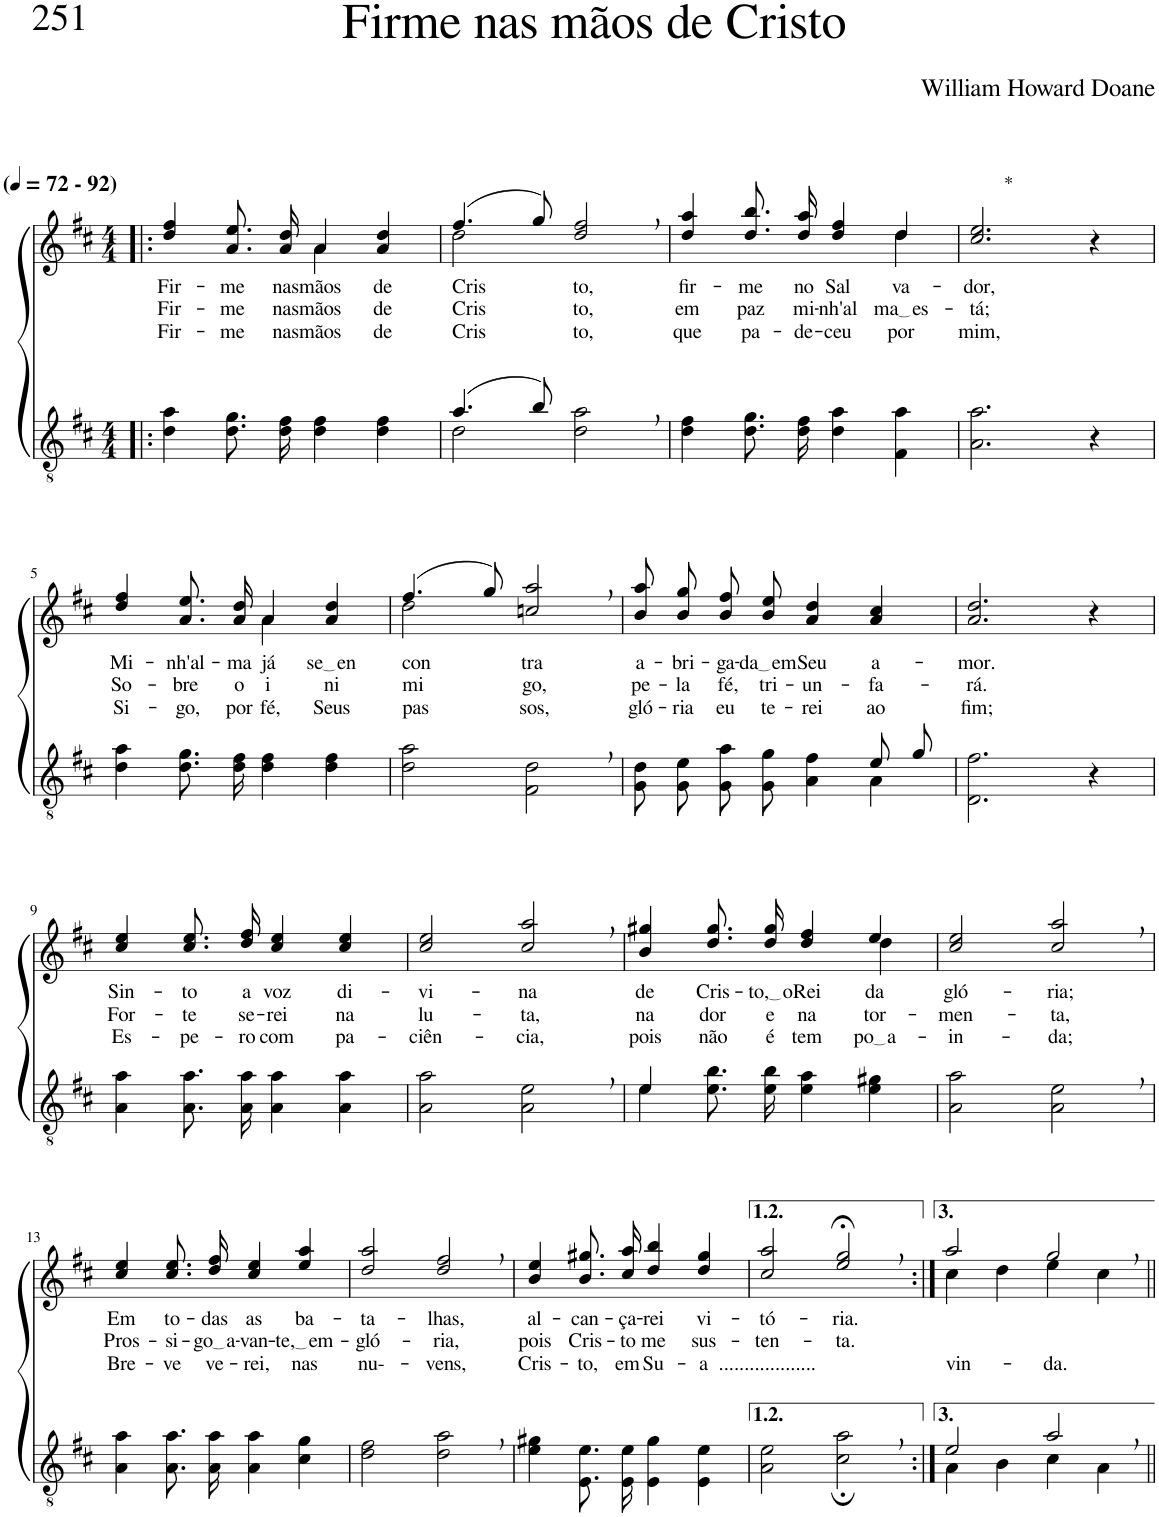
**kern	**kern	**text	**text	**text
*part2	*part1	*part1	*part1	*part1
*staff2	*staff1	*staff1	*staff1	*staff1
*I"Parte III e IV	*I"Parte I e II	*	*	*
*clefGv2	*clefG2	*	*	*
*Trd4c7	*Trd4c7	*	*	*
*k[f#c#]	*k[f#c#]	*	*	*
*M4/4	*M4/4	*	*	*
*MM72	*MM72	*	*	*
=1!|:	=1!|:	=1!|:	=1!|:	=1!|:
!	!LO:TX:a:B:t=(	!	!	!
!	!LO:TX:a:B:t=- 92)	!	!	!
!	!	!LO:LY:b	!LO:LY:b	!LO:LY:b
*	*^	*	*	*
4d\ 4a\	4dd/ 4ff#/	2ryy	Fir-	Fir-	Fir-
!	!	!	!LO:LY:b	!LO:LY:b	!LO:LY:b
8.d\ 8.g\L	8.a\ 8.ee\L	.	-me	-me	-me
!	!	!	!LO:LY:b	!LO:LY:b	!LO:LY:b
16d\ 16f#\Jk	16a\ 16dd\Jk	.	nas	nas	nas
!	!	!	!LO:LY:b	!LO:LY:b	!LO:LY:b
4d\ 4f#\	4a/	4a\	mãos	mãos	mãos
!	!	!	!LO:LY:b	!LO:LY:b	!LO:LY:b
4d\ 4f#\	4a/ 4dd/	4ryy	de	de	de
=2	=2	=2	=2	=2	=2
*^	*	*	*	*	*
!	!	!	!	!LO:LY:b	!LO:LY:b	!LO:LY:b
(4.a/	2d\	(4.ff#/	2dd\	Cris-	Cris-	Cris-
8b/)	.	8gg/)	.	.	.	.
!	!	!	!	!LO:LY:b	!LO:LY:b	!LO:LY:b
2ryy	2d\ 2a\	2dd/, 2ff#/,	2ryy	-to,	-to,	-to,
=3	=3	=3	=3	=3	=3	=3
!	!	!	!	!LO:LY:b	!LO:LY:b	!LO:LY:b
*v	*v	*	*	*	*	*
4d\ 4f#\	4dd/ 4aa/	2.ryy	fir-	em	que
!	!	!	!LO:LY:b	!LO:LY:b	!LO:LY:b
8.d\ 8.g\L	8.dd\ 8.bb\L	.	-me	paz	pa-
!	!	!	!LO:LY:b	!LO:LY:b	!LO:LY:b
16d\ 16f#\Jk	16dd\ 16aa\Jk	.	no	mi-	-de-
!	!	!	!LO:LY:b	!LO:LY:b	!LO:LY:b
4d\ 4a\	4dd/ 4ff#/	.	Sal-	-nh'al	-ceu
!	!	!	!LO:LY:b	!LO:LY:b	!LO:LY:b
4F#\ 4a\	4dd/	4dd\	-va-	ma es	por
=4	=4	=4	=4	=4	=4
!	!LO:TX:a:t=*	!	!	!	!
!	!	!	!LO:LY:b	!LO:LY:b	!LO:LY:b
*	*v	*v	*	*	*
2.A\ 2.a\	2.cc#/ 2.ee/	-dor,	tá;	mim,
4r	4r	.	.	.
!!LO:LB:g=z
=5	=5	=5	=5	=5
!	!	!LO:LY:b	!LO:LY:b	!LO:LY:b
*	*^	*	*	*
4d\ 4a\	4dd/ 4ff#/	2ryy	Mi-	So-	Si-
!	!	!	!LO:LY:b	!LO:LY:b	!LO:LY:b
8.d\ 8.g\L	8.a\ 8.ee\L	.	-nh'al-	-bre	-go,
!	!	!	!LO:LY:b	!LO:LY:b	!LO:LY:b
16d\ 16f#\Jk	16a\ 16dd\Jk	.	-ma	o	por
!	!	!	!LO:LY:b	!LO:LY:b	!LO:LY:b
4d\ 4f#\	4a/	4a\	já	-i-	fé,
!	!	!	!LO:LY:b	!LO:LY:b	!LO:LY:b
4d\ 4f#\	4a/ 4dd/	4ryy	se en	-ni-	Seus
=6	=6	=6	=6	=6	=6
!	!	!	!LO:LY:b	!LO:LY:b	!LO:LY:b
2d\ 2a\	(4.ff#/	2dd\	con-	-mi-	pas-
.	8gg/)	.	.	.	.
!	!	!	!LO:LY:b	!LO:LY:b	!LO:LY:b
2F#\, 2d\,	2ccn/, 2aa/,	2ryy	-tra	-go,	-sos,
=7	=7	=7	=7	=7	=7
*^	*	*	*	*	*
!	!	!	!	!LO:LY:b	!LO:LY:b	!LO:LY:b
*	*	*v	*v	*	*	*
2ryy	8G\ 8d\L	8b\ 8aa\L	a-	pe-	gló-
!	!	!	!LO:LY:b	!LO:LY:b	!LO:LY:b
.	8G\ 8e\J	8b\ 8gg\J	-bri-	-la	-ria
!	!	!	!LO:LY:b	!LO:LY:b	!LO:LY:b
.	8G\ 8a\L	8b\ 8ff#\L	-ga-	fé,	eu
!	!	!	!LO:LY:b	!LO:LY:b	!LO:LY:b
.	8G\ 8g\J	8b\ 8ee\J	da em	tri-	te-
!	!	!	!LO:LY:b	!LO:LY:b	!LO:LY:b
4ryy	4A\ 4f#\	4a/ 4dd/	Seu	-un-	-rei
!	!	!	!LO:LY:b	!LO:LY:b	!LO:LY:b
8e/L	4A\	4a/ 4cc#/	a-	-fa-	ao
8g/J	.	.	.	.	.
*v	*v	*	*	*	*
=8	=8	=8	=8	=8
!	!	!LO:LY:b	!LO:LY:b	!LO:LY:b
2.D\ 2.f#\	2.a/ 2.dd/	-mor.	-rá.	fim;
4r	4r	.	.	.
!!LO:LB:g=z
=9	=9	=9	=9	=9
!	!	!LO:LY:b	!LO:LY:b	!LO:LY:b
4A\ 4a\	4cc#/ 4ee/	Sin-	For-	Es-
!	!	!LO:LY:b	!LO:LY:b	!LO:LY:b
8.A\ 8.a\L	8.cc#\ 8.ee\L	-to	-te	-pe-
!	!	!LO:LY:b	!LO:LY:b	!LO:LY:b
16A\ 16a\Jk	16dd\ 16ff#\Jk	a	se-	-ro
!	!	!LO:LY:b	!LO:LY:b	!LO:LY:b
4A\ 4a\	4cc#/ 4ee/	voz	-rei	com
!	!	!LO:LY:b	!LO:LY:b	!LO:LY:b
4A\ 4a\	4cc#/ 4ee/	di-	na	pa-
=10	=10	=10	=10	=10
!	!	!LO:LY:b	!LO:LY:b	!LO:LY:b
2A\ 2a\	2cc#/ 2ee/	-vi-	lu-	-ciên-
!	!	!LO:LY:b	!LO:LY:b	!LO:LY:b
2A\, 2e\,	2cc#/, 2aa/,	-na	-ta,	-cia,
=11	=11	=11	=11	=11
*^	*	*	*	*
!	!	!	!LO:LY:b	!LO:LY:b	!LO:LY:b
*	*	*^	*	*	*
4e\	4e/	4b/ 4gg#X/	2.ryy	de	na	pois
!	!	!	!	!LO:LY:b	!LO:LY:b	!LO:LY:b
8.e\ 8.b\L	2.ryy	8.dd\ 8.gg#\L	.	Cris-	dor	não
!	!	!	!	!LO:LY:b	!LO:LY:b	!LO:LY:b
16e\ 16b\Jk	.	16dd\ 16gg#\Jk	.	to, o	e	é
!	!	!	!	!LO:LY:b	!LO:LY:b	!LO:LY:b
4e\ 4a\	.	4dd/ 4ff#/	.	Rei	na	tem-
!	!	!	!	!LO:LY:b	!LO:LY:b	!LO:LY:b
4e\ 4g#X\	.	4ee/	4dd\	da	tor-	po a
*v	*v	*	*	*	*	*
=12	=12	=12	=12	=12	=12
!	!	!	!LO:LY:b	!LO:LY:b	!LO:LY:b
*	*v	*v	*	*	*
2A\ 2a\	2cc#/ 2ee/	gló-	-men-	-in-
!	!	!LO:LY:b	!LO:LY:b	!LO:LY:b
2A\, 2e\,	2cc#/, 2aa/,	-ria;	-ta,	-da;
!!LO:LB:g=z
=13	=13	=13	=13	=13
!	!	!LO:LY:b	!LO:LY:b	!LO:LY:b
4A\ 4a\	4cc#/ 4ee/	Em	Pros-	Bre-
!	!	!LO:LY:b	!LO:LY:b	!LO:LY:b
8.A\ 8.a\L	8.cc#\ 8.ee\L	to-	-si-	-ve
!	!	!LO:LY:b	!LO:LY:b	!LO:LY:b
16A\ 16a\Jk	16dd\ 16ff#\Jk	-das	go a	ve-
!	!	!LO:LY:b	!LO:LY:b	!LO:LY:b
4A\ 4a\	4cc#/ 4ee/	as	-van-	-rei,
!	!	!LO:LY:b	!LO:LY:b	!LO:LY:b
4c#\ 4g\	4ee/ 4aa/	ba-	te, em	nas
=14	=14	=14	=14	=14
!	!	!LO:LY:b	!LO:LY:b	!LO:LY:b
2d\ 2f#\	2dd/ 2aa/	-ta-	-gló-	nu--
!	!	!LO:LY:b	!LO:LY:b	!LO:LY:b
2d\, 2a\,	2dd/, 2ff#/,	-lhas,	-ria,	-vens,
=15	=15	=15	=15	=15
!	!	!LO:LY:b	!LO:LY:b	!LO:LY:b
4e\ 4g#X\	4b/ 4ee/	al-	pois	Cris-
!	!	!LO:LY:b	!LO:LY:b	!LO:LY:b
8.E/ 8.e/L	8.b\ 8.gg#X\L	-can-	Cris-	-to,
!	!	!LO:LY:b	!LO:LY:b	!LO:LY:b
16E/ 16e/Jk	16cc#\ 16aa\Jk	-ça-	-to	em
!	!	!LO:LY:b	!LO:LY:b	!LO:LY:b
4E\ 4g#\	4dd/ 4bb/	-rei	me	Su-
!	!	!LO:LY:b	!LO:LY:b	!LO:LY:b
4E\ 4e\	4dd/ 4gg#/	vi-	sus-	-a
=16	=16	=16	=16	=16
!	!	!LO:LY:b	!LO:LY:b	!LO:LY:b
2A\ 2e\	2cc#/ 2aa/	-tó-	-ten-	...................
!	!	!LO:LY:b	!LO:LY:b	!
2c#\;, 2a\;,	2ee/;<, 2gg/;<,	-ria.	-ta.	.
=17:|!	=17:|!	=17:|!	=17:|!	=17:|!
*^	*^	*	*	*
!	!	!	!	!	!	!LO:LY:b
2e/	4A\	2aa/	4cc#\	.	.	vin-
.	4B\	.	4dd\	.	.	.
!	!	!	!	!	!	!LO:LY:b
2a,/	4c#\	2gg,/	4ee\	.	.	-da.
.	4A\	.	4cc#\	.	.	.
*v	*v	*	*	*	*	*
*	*v	*v	*	*	*
=||	=||	=||	=||	=||
*-	*-	*-	*-	*-
